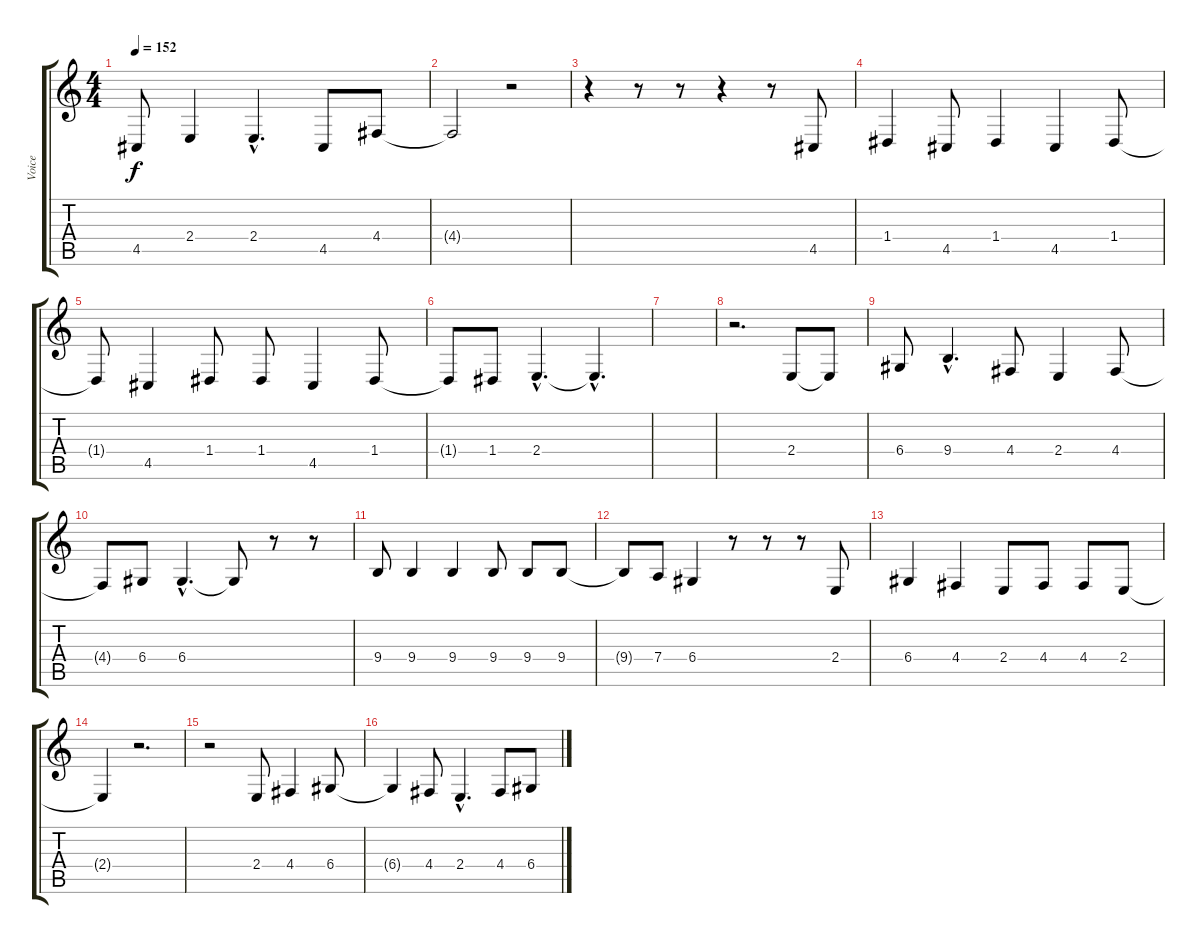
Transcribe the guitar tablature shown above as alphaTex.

\track ("Voice" "Voice") {instrument cello}
\staff {score tabs}
\tuning (E4 B3 G3 D3 A2 E2) {hide}
\ts (4 4)
\tempo 152
\clef g2
\ks c
4.5.8{dy f} 2.4.4 2.4{hac}.4{d} 4.5.8 4.4.8 |
4.4{t}.2 r.2 |
r.4 r.8 r.8 r.4 r.8 4.5.8 |
1.4.4 4.5.8 1.4.4 4.5.4 1.4.8 |
1.4{t}.8 4.5.4 1.4.8 1.4.8 4.5.4 1.4.8 |
1.4{t}.8 1.4.8 2.4{hac}.4{d} 2.4{hac t}.4{d} |
|
r.2{d} 2.4.8 2.4{t}.8 |
6.4.8 9.4{hac}.4{d} 4.4.8 2.4.4 4.4.8 |
4.4{t}.8 6.4.8 6.4{hac}.4{d} 6.4{t}.8 r.8 r.8 |
9.4.8 9.4.4 9.4.4 9.4.8 9.4.8 9.4.8 |
9.4{t}.8 7.4.8 6.4.4 r.8 r.8 r.8 2.4.8 |
6.4.4 4.4.4 2.4.8 4.4.8 4.4.8 2.4.8 |
2.4{t}.4 r.2{d} |
r.2 2.4.8 4.4.4 6.4.8 |
6.4{t}.4 4.4.8 2.4{hac}.4{d} 4.4.8 6.4.8
